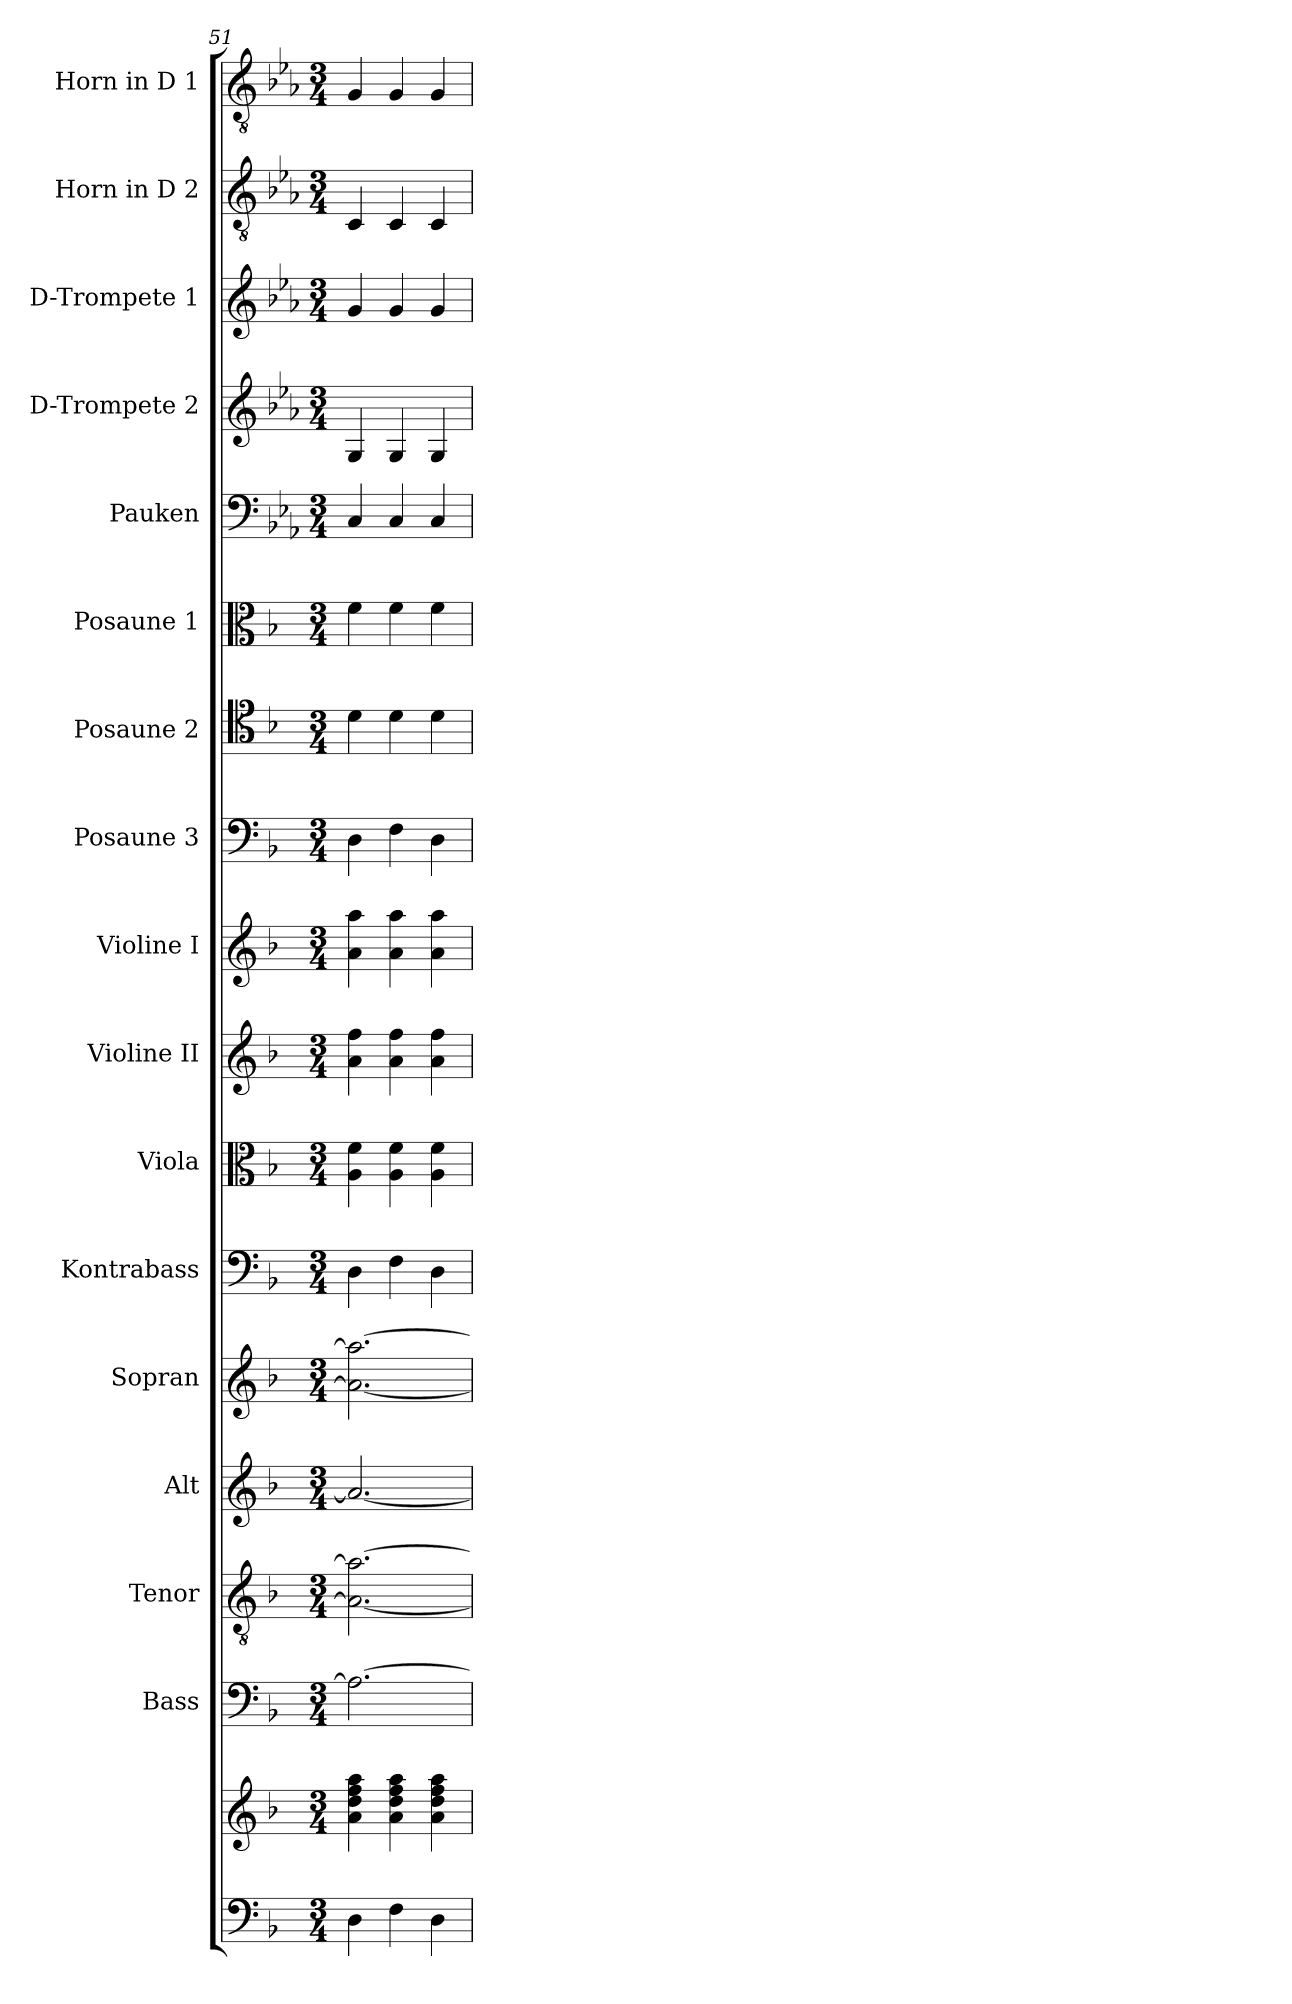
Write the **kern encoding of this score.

**kern	**kern	**kern	**kern	**kern	**kern	**kern	**kern	**kern	**kern	**kern	**kern	**kern	**kern	**kern	**kern	**kern	**kern
*part17	*part17	*part16	*part15	*part14	*part13	*part12	*part11	*part10	*part9	*part8	*part7	*part6	*part5	*part4	*part3	*part2	*part1
*staff18	*staff17	*staff16	*staff15	*staff14	*staff13	*staff12	*staff11	*staff10	*staff9	*staff8	*staff7	*staff6	*staff5	*staff4	*staff3	*staff2	*staff1
*	*	*I"Bass	*I"Tenor	*I"Alt	*I"Sopran	*I"Kontrabass	*I"Viola	*I"Violine II	*I"Violine I	*I"Posaune 3	*I"Posaune 2	*I"Posaune 1	*I"Pauken	*I"D-Trompete 2	*I"D-Trompete 1	*I"Horn in D 2	*I"Horn in D 1
*	*	*I'B.	*I'T.	*I'A.	*I'S.	*I'Kb.	*I'Vla.	*I'Vl. II	*I'Vl. I	*I'Pos. 3	*I'Pos. 2	*I'Pos. 1	*I'Pk.	*I'D Trp. 2	*I'D Trp. 1	*I'Hrn. 2	*I'Hrn. 1
*clefF4	*clefG2	*clefF4	*clefGv2	*clefG2	*clefG2	*clefF4	*clefC3	*clefG2	*clefG2	*clefF4	*clefC4	*clefC3	*clefF4	*clefG2	*clefG2	*clefGv2	*clefGv2
*	*	*	*	*	*	*ITrd7c12	*	*	*	*	*	*	*ITrd-1c-2	*ITrd-1c-2	*ITrd-1c-2	*ITrd-1c-2	*ITrd-1c-2
*k[b-]	*k[b-]	*k[b-]	*k[b-]	*k[b-]	*k[b-]	*k[b-]	*k[b-]	*k[b-]	*k[b-]	*k[b-]	*k[b-]	*k[b-]	*k[b-]	*k[b-]	*k[b-]	*k[b-]	*k[b-]
*F:	*F:	*F:	*F:	*F:	*F:	*F:	*F:	*F:	*F:	*F:	*F:	*F:	*F:	*F:	*F:	*F:	*F:
*M3/4	*M3/4	*M3/4	*M3/4	*M3/4	*M3/4	*M3/4	*M3/4	*M3/4	*M3/4	*M3/4	*M3/4	*M3/4	*M3/4	*M3/4	*M3/4	*M3/4	*M3/4
=51	=51	=51	=51	=51	=51	=51	=51	=51	=51	=51	=51	=51	=51	=51	=51	=51	=51
4D\	4a\ 4dd\ 4ff\ 4aa\	2.A\_	2.A\_ 2.a\_	2.a/_	2.a\_ 2.aa\_	4DD\	4A\ 4f\	4a\ 4ff\	4a\ 4aa\	4D\	4d\	4f\	4D/	4A/	4a/	4D/	4A/
4F\	4a\ 4dd\ 4ff\ 4aa\	.	.	.	.	4FF\	4A\ 4f\	4a\ 4ff\	4a\ 4aa\	4F\	4d\	4f\	4D/	4A/	4a/	4D/	4A/
4D\	4a\ 4dd\ 4ff\ 4aa\	.	.	.	.	4DD\	4A\ 4f\	4a\ 4ff\	4a\ 4aa\	4D\	4d\	4f\	4D/	4A/	4a/	4D/	4A/
=	=	=	=	=	=	=	=	=	=	=	=	=	=	=	=	=	=
*-	*-	*-	*-	*-	*-	*-	*-	*-	*-	*-	*-	*-	*-	*-	*-	*-	*-
